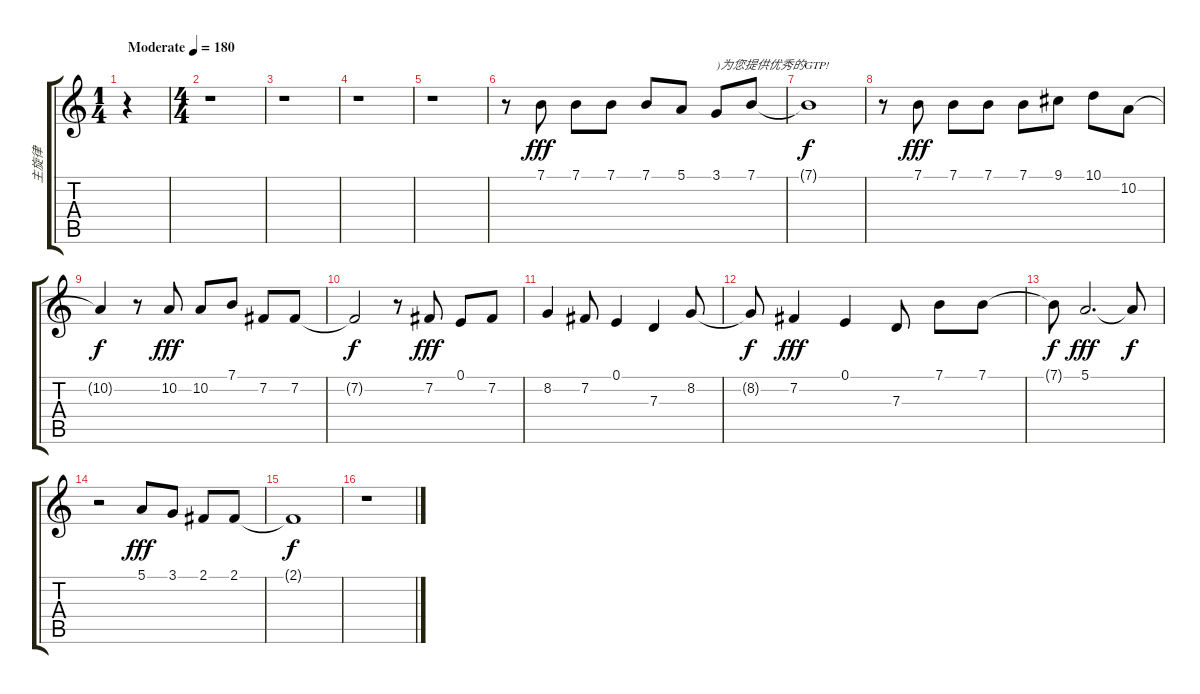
\track ("主旋律" "主旋律") {instrument orchestralharp}
\staff {score tabs}
\tuning (E4 B3 G3 D3 A2 E2) {hide}
\ts (1 4)
\tempo (180 "Moderate")
\clef g2
\ks c
r.4{dy fff instrument orchestralharp} |
\ts (4 4)
r.1 |
r.1 |
r.1 |
r.1 |
r.8 7.1.8{balance 8} 7.1.8 7.1.8 7.1.8 5.1.8 3.1.8{txt ")为您提供优秀的GTP!"} 7.1.8 |
7.1{t}.1{dy f} |
r.8 7.1.8{dy fff} 7.1.8 7.1.8 7.1.8 9.1.8 10.1.8 10.2.8 |
10.2{t}.4{dy f} r.8 10.2.8{dy fff} 10.2.8 7.1.8 7.2.8 7.2.8 |
7.2{t}.2{dy f} r.8 7.2.8{dy fff} 0.1.8 7.2.8 |
8.2.4 7.2.8 0.1.4 7.3.4 8.2.8 |
8.2{t}.8{dy f} 7.2.4{dy fff} 0.1.4 7.3.8 7.1.8 7.1.8 |
7.1{t}.8{dy f} 5.1.2{d dy fff} 5.1{t}.8{dy f} |
r.2 5.1.8{dy fff} 3.1.8 2.1.8 2.1.8 |
2.1{t}.1{dy f} |
r.1
